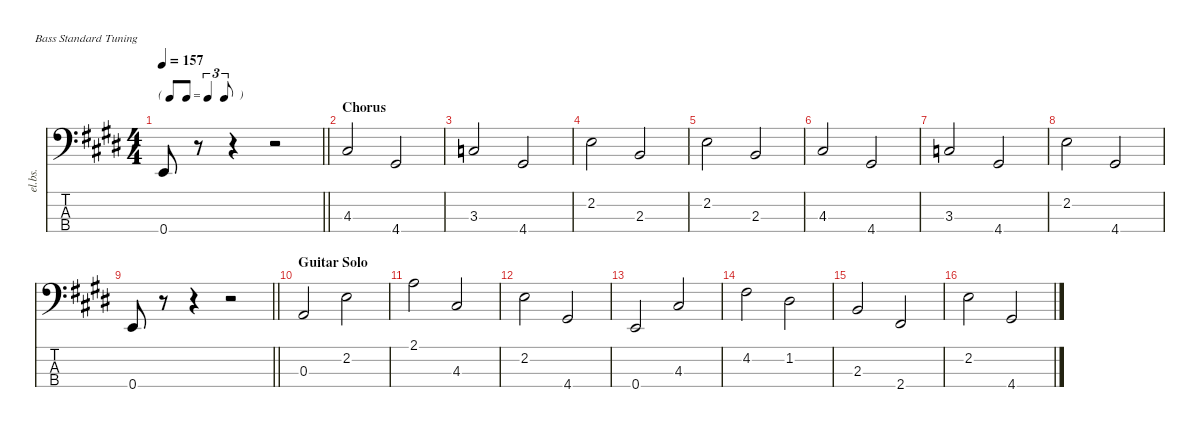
\defaultSystemsLayout 4
\hideDynamics
\bracketExtendMode nobrackets
\otherSystemsTrackNameOrientation horizontal
\track ("Bass" "el.bs.") {instrument electricbasspick}
\staff {score tabs}
\tuning (G2 D2 A1 E1)
\ts (4 4)
\tf triplet8th
\tempo 157
\clef f4
\barLineRight lightlight
\ks e
0.4{acc forcenatural}.8{dy f beam Up} r.8{beam Up} r.4{beam Up} r.2{beam Up} |
\section ("" "Chorus")
4.3{acc #}.2{beam Up} 4.4{acc #}.2{beam Up} |
3.3{acc forcenatural}.2{beam Up} 4.4{acc #}.2{beam Up} |
2.2{acc forcenatural}.2{beam Down} 2.3{acc forcenatural}.2{beam Up} |
2.2{acc forcenatural}.2{beam Down} 2.3{acc forcenatural}.2{beam Up} |
4.3{acc #}.2{beam Up} 4.4{acc #}.2{beam Up} |
3.3{acc forcenatural}.2{beam Up} 4.4{acc #}.2{beam Up} |
2.2{acc forcenatural}.2{beam Down} 4.4{acc #}.2{beam Up} |
\barLineRight lightlight
0.4{acc forcenatural}.8{beam Up} r.8{beam Up} r.4{beam Up} r.2{beam Up} |
\section ("" "Guitar Solo")
0.3{acc forcenatural}.2{beam Up} 2.2{acc forcenatural}.2{beam Down} |
2.1{acc forcenatural}.2{beam Down} 4.3{acc #}.2{beam Up} |
2.2{acc forcenatural}.2{beam Down} 4.4{acc #}.2{beam Up} |
0.4{acc forcenatural}.2{beam Up} 4.3{acc #}.2{beam Up} |
4.2{acc #}.2{beam Down} 1.2{acc #}.2{beam Down} |
2.3{acc forcenatural}.2{dy mf beam Up} 2.4{acc #}.2{dy f beam Up} |
2.2{acc forcenatural}.2{beam Down} 4.4{acc #}.2{beam Up}
